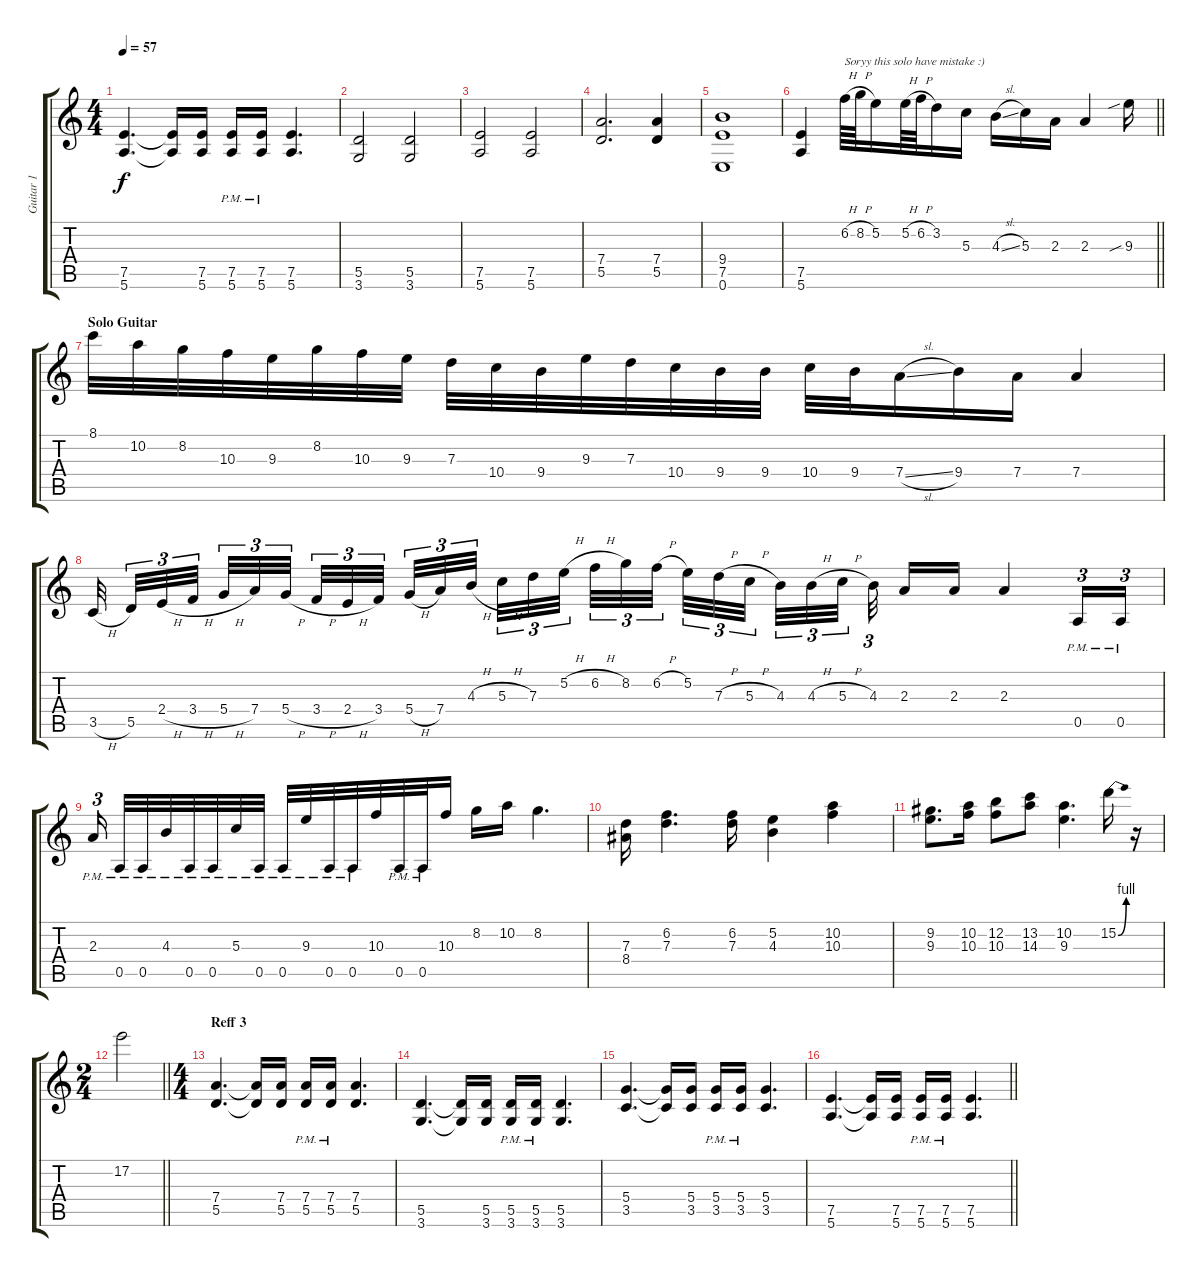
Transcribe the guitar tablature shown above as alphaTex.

\track ("Guitar 1" "Guitar 1") {instrument overdrivenguitar}
\staff {score tabs}
\tuning (E4 B3 G3 D3 A2 E2) {hide}
\ts (4 4)
\tempo 57
\clef g2
\ks c
(7.5 5.6).4{d dy f} (7.5{t} 5.6{t}).16 (7.5 5.6).16 (7.5{pm} 5.6{pm}).16 (7.5{pm} 5.6{pm}).16 (7.5 5.6).4{d} |
(5.5 3.6).2 (5.5 3.6).2 |
(7.5 5.6).2 (7.5 5.6).2 |
(7.4 5.5).2{d} (7.4 5.5).4 |
(9.4 7.5 0.6).1 |
\barLineRight lightlight
(7.5 5.6).4 6.2{h}.64{txt "Soryy this solo have mistake :)" volume 15} 8.2{h}.64 5.2.16 5.2{h}.64 6.2{h}.64 3.2.16 5.3.16 4.3{sl}.16 5.3.16 2.3.16 2.3.4 9.3{sib}.16 |
\section ("" "Solo Guitar")
8.1.32 10.2.32 8.2.32 10.3.32 9.3.32 8.2.32 10.3.32 9.3.32 7.3.32 10.4.32 9.4.32 9.3.32 7.3.32 10.4.32 9.4.32 9.4.32 10.4.32 9.4.32 7.4{sl}.16 9.4.16 7.4.16 7.4.4 |
3.5{h}.32{beam splitsecondary} 5.5.32{tu (3 2)} 2.4{h}.32{tu (3 2)} 3.4{h}.32{tu (3 2) beam splitsecondary} 5.4{h}.32{tu (3 2)} 7.4.32{tu (3 2)} 5.4{h}.32{tu (3 2) beam splitsecondary} 3.4{h}.32{tu (3 2)} 2.4{h}.32{tu (3 2)} 3.4.32{tu (3 2) beam splitsecondary} 5.4{h}.32{tu (3 2)} 7.4.32{tu (3 2)} 4.3{h}.32{tu (3 2) beam splitsecondary} 5.3{h}.32{tu (3 2)} 7.3.32{tu (3 2)} 5.2{h}.32{tu (3 2) beam splitsecondary} 6.2{h}.32{tu (3 2)} 8.2.32{tu (3 2)} 6.2{h}.32{tu (3 2) beam splitsecondary} 5.2.32{tu (3 2)} 7.3{h}.32{tu (3 2)} 5.3{h}.32{tu (3 2) beam splitsecondary} 4.3.32{tu (3 2)} 4.3{h}.32{tu (3 2)} 5.3{h}.32{tu (3 2) beam splitsecondary} 4.3.32{tu (3 2) beam splitsecondary} 2.3.16 2.3.16 2.3.4 0.5{pm}.16{tu (3 2)} 0.5{pm}.16{tu (3 2)} |
2.3{pm}.16{tu (3 2) beam splitsecondary} 0.5{pm}.32 0.5{pm}.32 4.3{pm}.32 0.5{pm}.32 0.5{pm}.32 5.3{pm}.32 0.5{pm}.32 0.5{pm}.32 9.3{pm}.32 0.5{pm}.32 0.5{pm}.32 10.3.32 0.5{pm}.32 0.5{pm}.32 10.3.16 8.2.16 10.2.16 8.2.4{d} |
(7.3 8.4).16 (6.2 7.3).4{d} (6.2 7.3).16 (5.2 4.3).4 (10.2 10.3).4 |
(9.2 9.3).8{d} (10.2 10.3).16 (12.2 10.3).8 (13.2 14.3).8 (10.2 9.3).4{d} 15.2{be (bend 0 0 60 4)}.16 r.16 |
\ts (2 4)
\barLineRight lightlight
17.2.2 |
\ts (4 4)
\section ("" "Reff 3")
(7.4 5.5).4{d volume 13} (7.4{t} 5.5{t}).16 (7.4 5.5).16 (7.4{pm} 5.5{pm}).16 (7.4{pm} 5.5{pm}).16 (7.4 5.5).4{d} |
(5.5 3.6).4{d} (5.5{t} 3.6{t}).16 (5.5 3.6).16 (5.5{pm} 3.6{pm}).16 (5.5{pm} 3.6{pm}).16 (5.5 3.6).4{d} |
(5.4 3.5).4{d} (5.4{t} 3.5{t}).16 (5.4 3.5).16 (5.4{pm} 3.5{pm}).16 (5.4{pm} 3.5{pm}).16 (5.4 3.5).4{d} |
\barLineRight lightlight
(7.5 5.6).4{d} (7.5{t} 5.6{t}).16 (7.5 5.6).16 (7.5{pm} 5.6{pm}).16 (7.5{pm} 5.6{pm}).16 (7.5 5.6).4{d}
